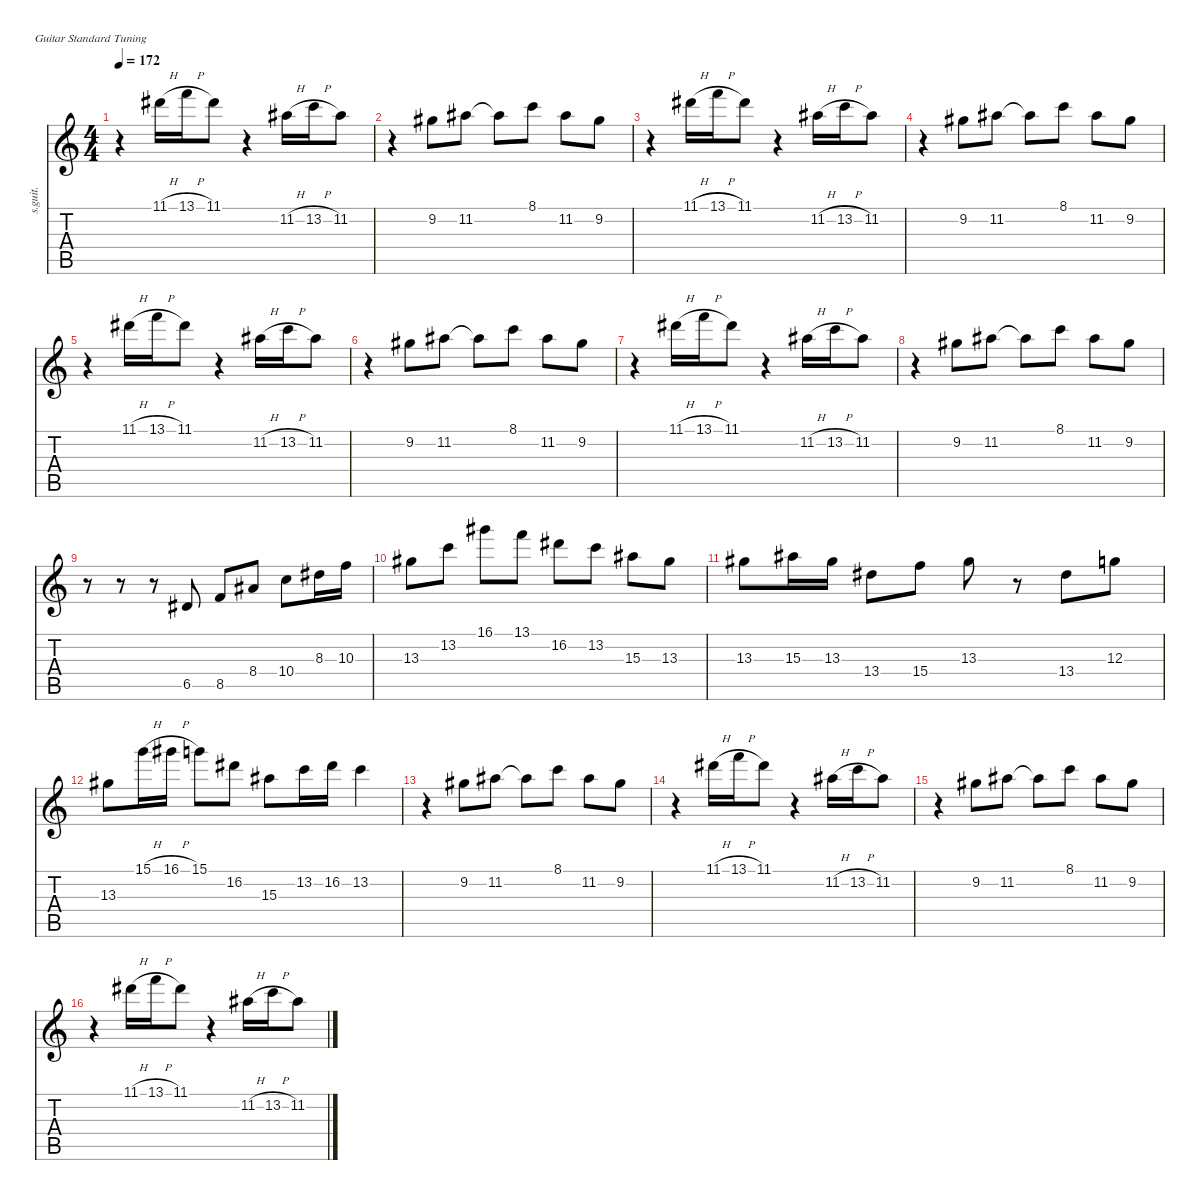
\defaultSystemsLayout 4
\hideDynamics
\bracketExtendMode nobrackets
\otherSystemsTrackNameOrientation horizontal
\track ("A" "s.guit.") {instrument acousticguitarsteel}
\staff {score tabs}
\tuning (E4 B3 G3 D3 A2 E2)
\ts (4 4)
\tempo 172
\clef g2
\ks c
r.4{dy mf} 11.1{h}.16 13.1{h}.16 11.1.8 r.4 11.2{h}.16 13.2{h}.16 11.2.8 |
r.4 9.2.8 11.2.8 11.2{t}.8 8.1.8 11.2.8 9.2.8 |
r.4 11.1{h}.16 13.1{h}.16 11.1.8 r.4 11.2{h}.16 13.2{h}.16 11.2.8 |
r.4 9.2.8 11.2.8 11.2{t}.8 8.1.8 11.2.8 9.2.8 |
r.4 11.1{h}.16 13.1{h}.16 11.1.8 r.4 11.2{h}.16 13.2{h}.16 11.2.8 |
r.4 9.2.8 11.2.8 11.2{t}.8 8.1.8 11.2.8 9.2.8 |
r.4 11.1{h}.16 13.1{h}.16 11.1.8 r.4 11.2{h}.16 13.2{h}.16 11.2.8 |
r.4 9.2.8 11.2.8 11.2{t}.8 8.1.8 11.2.8 9.2.8 |
r.8 r.8 r.8 6.5.8 8.5.8 8.4.8 10.4.8 8.3.16 10.3.16 |
13.3.8 13.2.8 16.1.8 13.1.8 16.2.8 13.2.8 15.3.8 13.3.8 |
13.3.8 15.3.16 13.3.16 13.4.8 15.4.8 13.3.8 r.8 13.4.8 12.3.8 |
13.3.8 15.1{h}.16 16.1{h}.16 15.1.8 16.2.8 15.3.8 13.2.16 16.2.16 13.2.4 |
r.4 9.2.8 11.2.8 11.2{t}.8 8.1.8 11.2.8 9.2.8 |
r.4 11.1{h}.16 13.1{h}.16 11.1.8 r.4 11.2{h}.16 13.2{h}.16 11.2.8 |
r.4 9.2.8 11.2.8 11.2{t}.8 8.1.8 11.2.8 9.2.8 |
r.4 11.1{h}.16 13.1{h}.16 11.1.8 r.4 11.2{h}.16 13.2{h}.16 11.2.8
